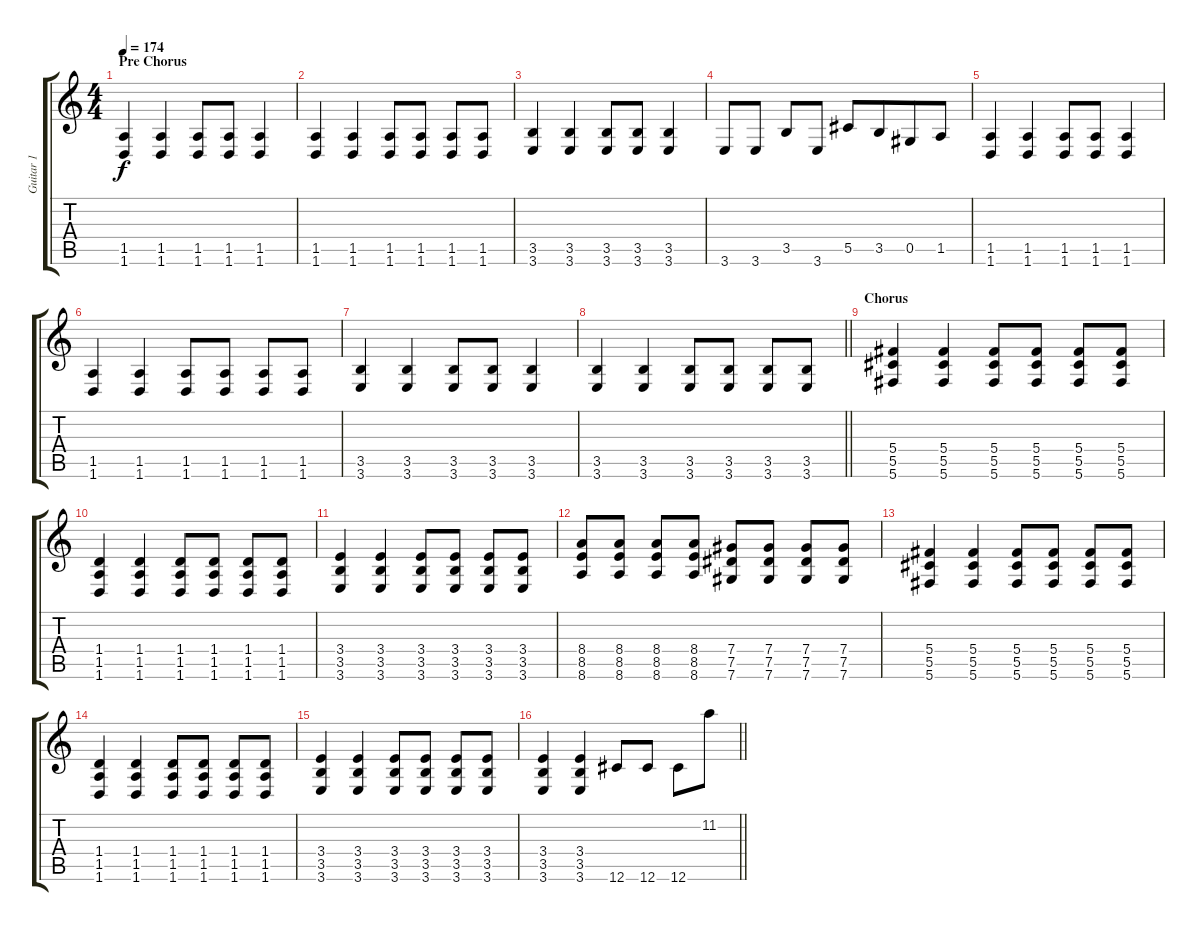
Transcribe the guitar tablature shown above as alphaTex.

\track ("Guitar 1" "Guitar 1") {instrument distortionguitar}
\staff {score tabs}
\tuning (Eb4 Bb3 Gb3 Db3 Ab2 Db2) {hide}
\ts (4 4)
\section ("" "Pre Chorus")
\tempo 174
\clef g2
\ks c
(1.5{t} 1.6{t}).4{dy f} (1.5 1.6).4{beam merge} (1.5 1.6).8 (1.5 1.6).8 (1.5 1.6).4 |
(1.5 1.6).4 (1.5 1.6).4{beam merge} (1.5 1.6).8{beam merge} (1.5 1.6).8 (1.5 1.6).8{beam merge} (1.5 1.6).8 |
(3.5 3.6).4 (3.5 3.6).4{beam merge} (3.5 3.6).8 (3.5 3.6).8 (3.5 3.6).4 |
3.6.8{beam merge} 3.6.8 3.5.8{beam merge} 3.6.8 5.5.8{beam merge} 3.5.8{beam merge} 0.5.8 1.5.8 |
(1.5 1.6).4 (1.5 1.6).4{beam merge} (1.5 1.6).8{beam merge} (1.5 1.6).8 (1.5 1.6).4 |
(1.5 1.6).4 (1.5 1.6).4{beam merge} (1.5 1.6).8{beam merge} (1.5 1.6).8 (1.5 1.6).8{beam merge} (1.5 1.6).8 |
(3.5 3.6).4 (3.5 3.6).4{beam merge} (3.5 3.6).8 (3.5 3.6).8 (3.5 3.6).4 |
\barLineRight lightlight
(3.5 3.6).4 (3.5 3.6).4{beam merge} (3.5 3.6).8 (3.5 3.6).8 (3.5 3.6).8 (3.5 3.6).8 |
\section ("" "Chorus")
(5.4 5.5 5.6).4{beam merge} (5.4 5.5 5.6).4 (5.4 5.5 5.6).8 (5.4 5.5 5.6).8 (5.4 5.5 5.6).8 (5.4 5.5 5.6).8 |
(1.4 1.5 1.6).4 (1.4 1.5 1.6).4 (1.4 1.5 1.6).8{beam merge} (1.4 1.5 1.6).8 (1.4 1.5 1.6).8{beam merge} (1.4 1.5 1.6).8 |
(3.4 3.5 3.6).4 (3.4 3.5 3.6).4 (3.4 3.5 3.6).8{beam merge} (3.4 3.5 3.6).8 (3.4 3.5 3.6).8{beam merge} (3.4 3.5 3.6).8 |
(8.4 8.5 8.6).8 (8.4 8.5 8.6).8 (8.4 8.5 8.6).8 (8.4 8.5 8.6).8 (7.4 7.5 7.6).8 (7.4 7.5 7.6).8 (7.4 7.5 7.6).8{beam merge} (7.4 7.5 7.6).8 |
(5.4 5.5 5.6).4{beam merge} (5.4 5.5 5.6).4 (5.4 5.5 5.6).8 (5.4 5.5 5.6).8 (5.4 5.5 5.6).8 (5.4 5.5 5.6).8 |
(1.4 1.5 1.6).4 (1.4 1.5 1.6).4 (1.4 1.5 1.6).8{beam merge} (1.4 1.5 1.6).8 (1.4 1.5 1.6).8{beam merge} (1.4 1.5 1.6).8 |
(3.4 3.5 3.6).4 (3.4 3.5 3.6).4 (3.4 3.5 3.6).8{beam merge} (3.4 3.5 3.6).8 (3.4 3.5 3.6).8{beam merge} (3.4 3.5 3.6).8 |
\barLineRight lightlight
(3.4 3.5 3.6).4 (3.4 3.5 3.6).4 12.6.8 12.6.8 12.6.8 11.2.8
